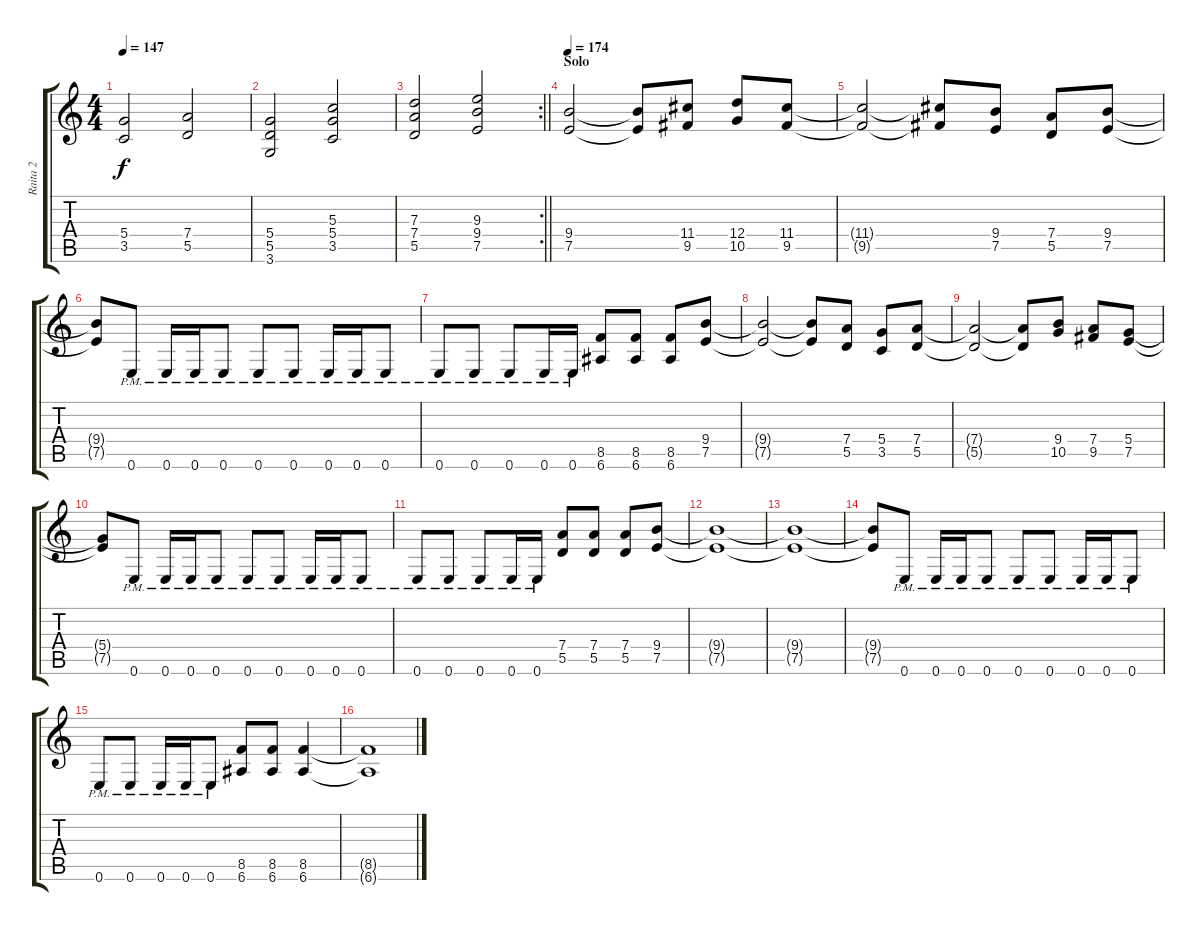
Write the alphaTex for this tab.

\track ("Raita 2" "Raita 2") {instrument distortionguitar}
\staff {score tabs}
\tuning (E4 B3 G3 D3 A2 E2) {hide}
\ts (4 4)
\tempo 147
\clef g2
\ks c
(5.4 3.5).2{dy f} (7.4 5.5).2 |
(5.4 5.5 3.6).2 (5.3 5.4 3.5).2 |
\rc 2
\barLineRight lightlight
(7.3 7.4 5.5).2 (9.3 9.4 7.5).2 |
\section ("" "Solo")
\tempo 174
(9.4 7.5).2 (9.4{t} 7.5{t}).8 (11.4 9.5).8 (12.4 10.5).8 (11.4 9.5).8 |
(11.4{t} 9.5{t}).2 (11.4{t} 9.5{t}).8 (9.4 7.5).8 (7.4 5.5).8 (9.4 7.5).8 |
(9.4{t} 7.5{t}).8 0.6{pm}.8 0.6{pm}.16 0.6{pm}.16 0.6{pm}.8 0.6{pm}.8 0.6{pm}.8 0.6{pm}.16 0.6{pm}.16 0.6{pm}.8 |
0.6{pm}.8 0.6{pm}.8 0.6{pm}.8 0.6{pm}.16 0.6{pm}.16 (8.5 6.6).8 (8.5 6.6).8 (8.5 6.6).8 (9.4 7.5).8 |
(9.4{t} 7.5{t}).2 (9.4{t} 7.5{t}).8 (7.4 5.5).8 (5.4 3.5).8 (7.4 5.5).8 |
(7.4{t} 5.5{t}).2 (7.4{t} 5.5{t}).8 (9.4 10.5).8 (7.4 9.5).8 (5.4 7.5).8 |
(5.4{t} 7.5{t}).8 0.6{pm}.8 0.6{pm}.16 0.6{pm}.16 0.6{pm}.8 0.6{pm}.8 0.6{pm}.8 0.6{pm}.16 0.6{pm}.16 0.6{pm}.8 |
0.6{pm}.8 0.6{pm}.8 0.6{pm}.8 0.6{pm}.16 0.6{pm}.16 (7.4 5.5).8 (7.4 5.5).8 (7.4 5.5).8 (9.4 7.5).8 |
(9.4{t} 7.5{t}).1 |
(9.4{t} 7.5{t}).1 |
(9.4{t} 7.5{t}).8 0.6{pm}.8 0.6{pm}.16 0.6{pm}.16 0.6{pm}.8 0.6{pm}.8 0.6{pm}.8 0.6{pm}.16 0.6{pm}.16 0.6{pm}.8 |
0.6{pm}.8 0.6{pm}.8 0.6{pm}.16 0.6{pm}.16 0.6{pm}.8 (8.5 6.6).8 (8.5 6.6).8 (8.5 6.6).4 |
(8.5{t} 6.6{t}).1
